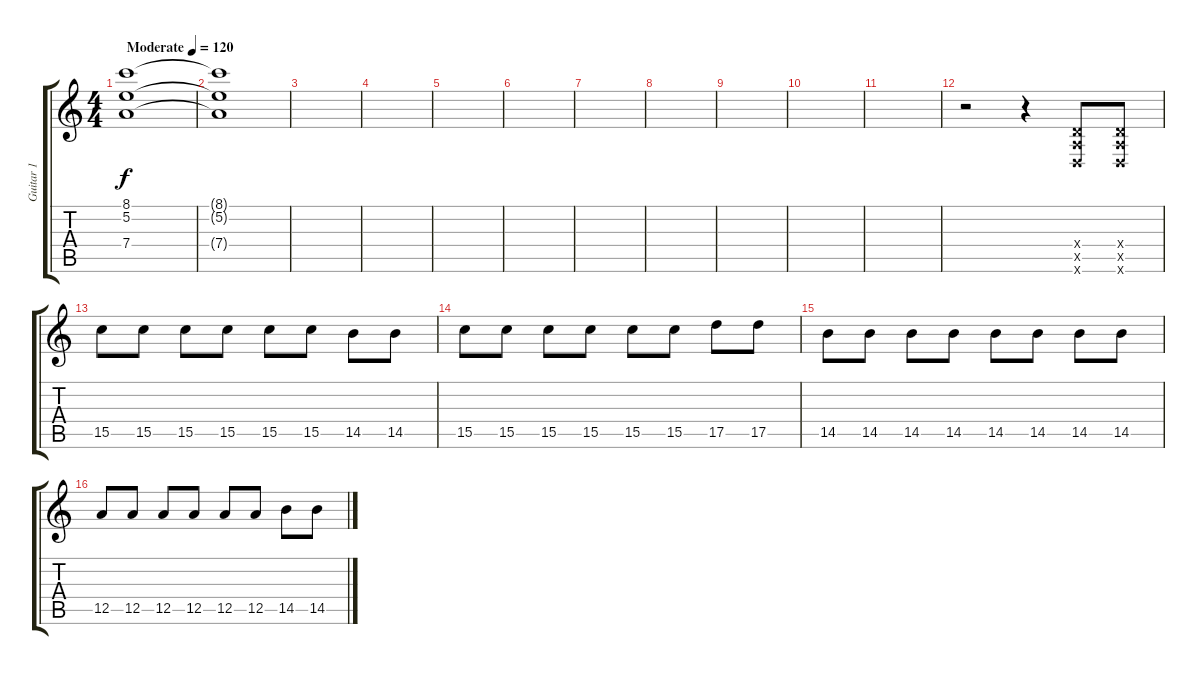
\track ("Guitar 1" "Guitar 1") {instrument distortionguitar}
\staff {score tabs}
\tuning (E4 B3 G3 D3 A2 D2) {hide}
\ts (4 4)
\tempo (120 "Moderate")
\clef g2
\ks c
(8.1 5.2 7.4).1{dy f volume 16 instrument distortionguitar} |
(8.1{t} 5.2{t} 7.4{t}).1 |
|
|
|
|
|
|
|
|
|
r.2 r.4 (0.4{x} 0.5{x} 0.6{x}).8 (0.4{x} 0.5{x} 0.6{x}).8 |
15.5.8 15.5.8 15.5.8 15.5.8 15.5.8 15.5.8 14.5.8 14.5.8 |
15.5.8 15.5.8 15.5.8 15.5.8 15.5.8 15.5.8 17.5.8 17.5.8 |
14.5.8 14.5.8 14.5.8 14.5.8 14.5.8 14.5.8 14.5.8 14.5.8 |
12.5.8 12.5.8 12.5.8 12.5.8 12.5.8 12.5.8 14.5.8 14.5.8
